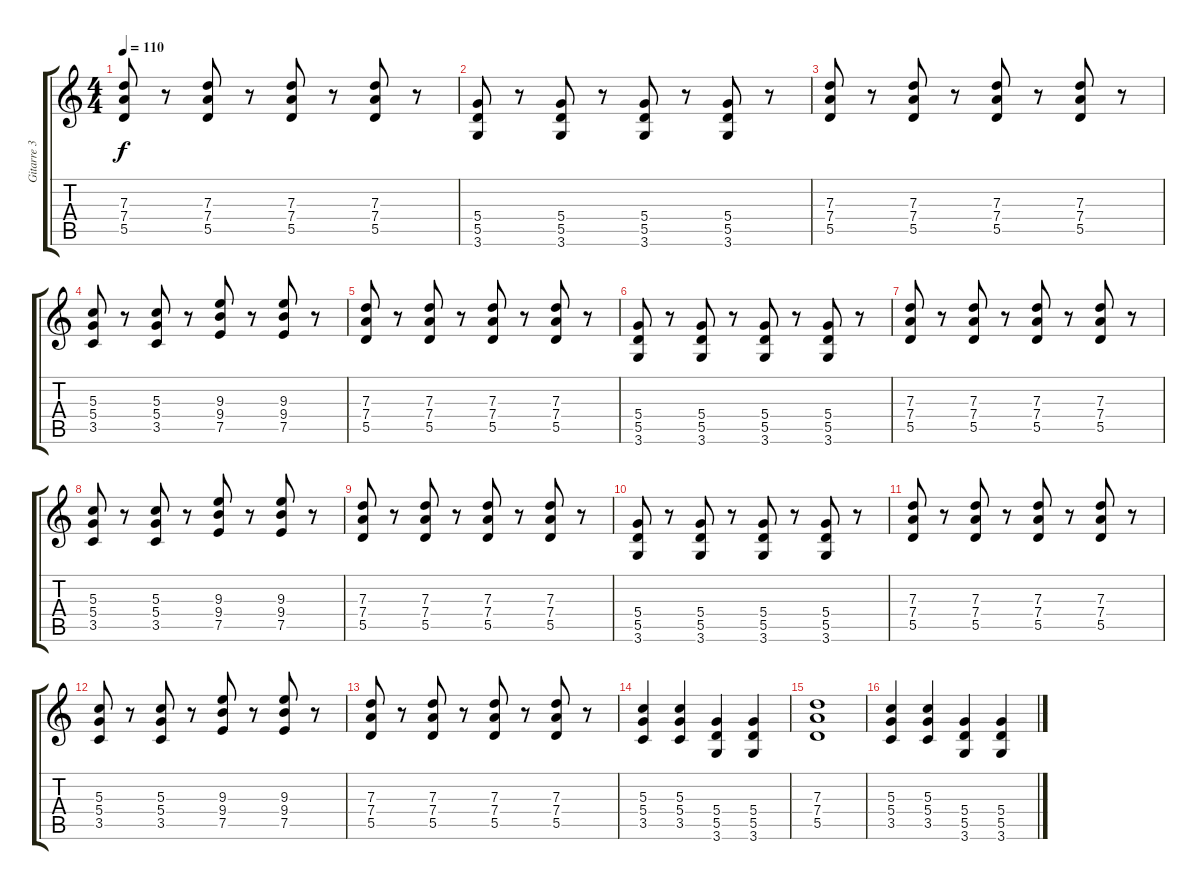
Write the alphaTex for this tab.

\track ("Gitarre 3" "Gitarre 3") {instrument distortionguitar}
\staff {score tabs}
\tuning (E4 B3 G3 D3 A2 E2) {hide}
\ts (4 4)
\tempo 110
\clef g2
\ks c
(7.3 7.4 5.5).8{dy f} r.8 (7.3 7.4 5.5).8 r.8 (7.3 7.4 5.5).8 r.8 (7.3 7.4 5.5).8 r.8 |
(5.4 5.5 3.6).8 r.8 (5.4 5.5 3.6).8 r.8 (5.4 5.5 3.6).8 r.8 (5.4 5.5 3.6).8 r.8 |
(7.3 7.4 5.5).8 r.8 (7.3 7.4 5.5).8 r.8 (7.3 7.4 5.5).8 r.8 (7.3 7.4 5.5).8 r.8 |
(5.3 5.4 3.5).8 r.8 (5.3 5.4 3.5).8 r.8 (9.3 9.4 7.5).8 r.8 (9.3 9.4 7.5).8 r.8 |
(7.3 7.4 5.5).8 r.8 (7.3 7.4 5.5).8 r.8 (7.3 7.4 5.5).8 r.8 (7.3 7.4 5.5).8 r.8 |
(5.4 5.5 3.6).8 r.8 (5.4 5.5 3.6).8 r.8 (5.4 5.5 3.6).8 r.8 (5.4 5.5 3.6).8 r.8 |
(7.3 7.4 5.5).8 r.8 (7.3 7.4 5.5).8 r.8 (7.3 7.4 5.5).8 r.8 (7.3 7.4 5.5).8 r.8 |
(5.3 5.4 3.5).8 r.8 (5.3 5.4 3.5).8 r.8 (9.3 9.4 7.5).8 r.8 (9.3 9.4 7.5).8 r.8 |
(7.3 7.4 5.5).8 r.8 (7.3 7.4 5.5).8 r.8 (7.3 7.4 5.5).8 r.8 (7.3 7.4 5.5).8 r.8 |
(5.4 5.5 3.6).8 r.8 (5.4 5.5 3.6).8 r.8 (5.4 5.5 3.6).8 r.8 (5.4 5.5 3.6).8 r.8 |
(7.3 7.4 5.5).8 r.8 (7.3 7.4 5.5).8 r.8 (7.3 7.4 5.5).8 r.8 (7.3 7.4 5.5).8 r.8 |
(5.3 5.4 3.5).8 r.8 (5.3 5.4 3.5).8 r.8 (9.3 9.4 7.5).8 r.8 (9.3 9.4 7.5).8 r.8 |
(7.3 7.4 5.5).8 r.8 (7.3 7.4 5.5).8 r.8 (7.3 7.4 5.5).8 r.8 (7.3 7.4 5.5).8 r.8 |
(5.3 5.4 3.5).4 (5.3 5.4 3.5).4 (5.4 5.5 3.6).4 (5.4 5.5 3.6).4 |
(7.3 7.4 5.5).1 |
(5.3 5.4 3.5).4 (5.3 5.4 3.5).4 (5.4 5.5 3.6).4 (5.4 5.5 3.6).4
